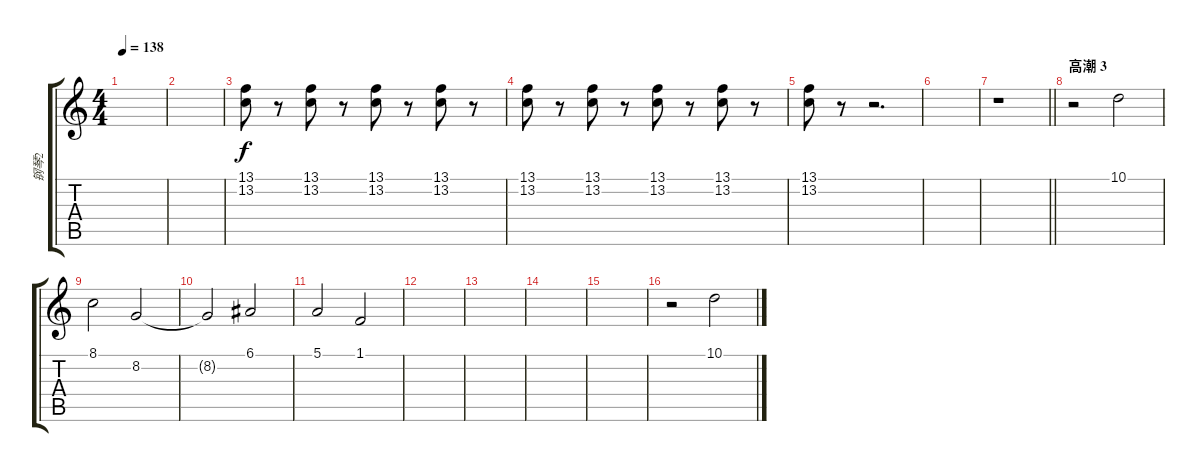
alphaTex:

\track ("钢琴2" "钢琴2") {instrument acousticgrandpiano}
\staff {score tabs}
\tuning (E4 B3 G3 D3 A2 E2) {hide}
\ts (4 4)
\tempo 138
\clef g2
\ks c
|
|
(13.1 13.2).8{volume 10} r.8 (13.1 13.2).8 r.8 (13.1 13.2).8 r.8 (13.1 13.2).8 r.8 |
(13.1 13.2).8 r.8 (13.1 13.2).8 r.8 (13.1 13.2).8 r.8 (13.1 13.2).8 r.8 |
(13.1 13.2).8 r.8 r.2{d} |
|
\barLineRight lightlight
r.1{volume 12} |
\section ("" "高潮 3")
r.2 10.1.2 |
8.1.2 8.2.2 |
8.2{t}.2 6.1.2 |
5.1.2 1.1.2 |
|
|
|
|
r.2 10.1.2
